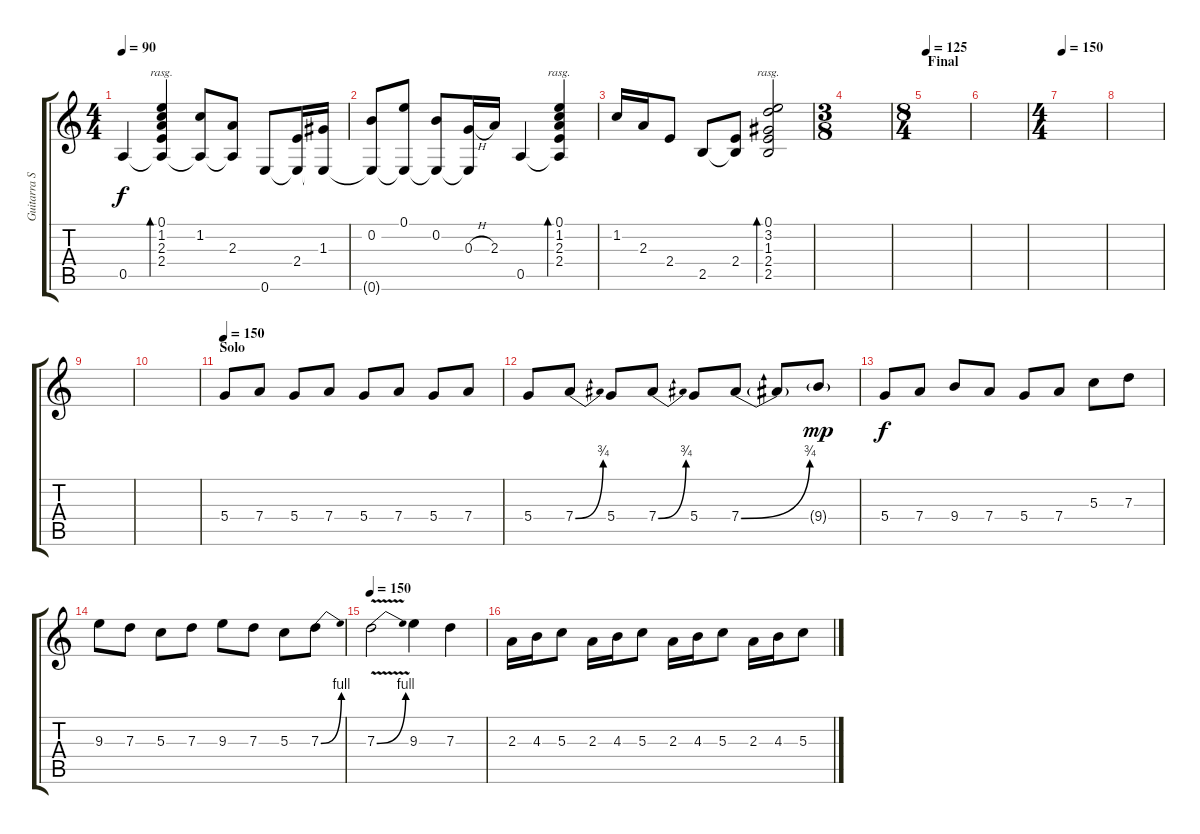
\track ("Guitarra Solista" "Guitarra S") {instrument electricguitarclean}
\staff {score tabs}
\tuning (E4 B3 G3 D3 A2 E2) {hide}
\ts (4 4)
\tempo 90
\clef g2
\ks c
0.5.4{dy f} (0.1 1.2 2.3 2.4 0.5{t}).4{bd 120 rasg ii} (1.2 0.5{t}).8 (2.3 0.5{t}).8 0.6.8 (2.4 0.6{t}).16 (1.3 0.6{t}).16 |
(0.2 0.6{t}).8 (0.1 0.6{t}).8 (0.2 0.6{t}).8 (0.3{h} 0.6{t}).16 2.3.16 0.5.4 (0.1 1.2 2.3 2.4 0.5{t}).4{bd 120 rasg ii} |
1.2.16 2.3.16 2.4.8 2.5.8 (2.4 2.5{t}).8 (0.1 3.2 1.3 2.4 2.5).2{bd 120 rasg ii} |
\ts (3 8)
|
\ts (8 4)
\section ("" "Final")
\tempo 125
|
|
\ts (4 4)
\tempo 150
|
|
|
|
\section ("" "Solo")
\tempo 150
5.4.8{volume 12 instrument distortionguitar} 7.4.8 5.4.8 7.4.8 5.4.8 7.4.8 5.4.8 7.4.8 |
5.4.8 7.4{be (bend 0 0 60 3)}.8 5.4.8 7.4{be (bend 0 0 60 3)}.8 5.4.8 7.4{be (bend 0 0 60 3)}.8 7.4{t}.8 9.4{g}.8{dy mp} |
5.4.8{dy f} 7.4.8 9.4.8 7.4.8 5.4.8 7.4.8 5.3.8 7.3.8 |
9.3.8 7.3.8 5.3.8 7.3.8 9.3.8 7.3.8 5.3.8 7.3{be (bend 0 0 60 4)}.8 |
\tempo 150
7.3{be (bend 0 0 60 4) v}.2 9.3.4 7.3.4 |
2.3.16 4.3.16 5.3.8 2.3.16 4.3.16 5.3.8 2.3.16 4.3.16 5.3.8 2.3.16 4.3.16 5.3.8
